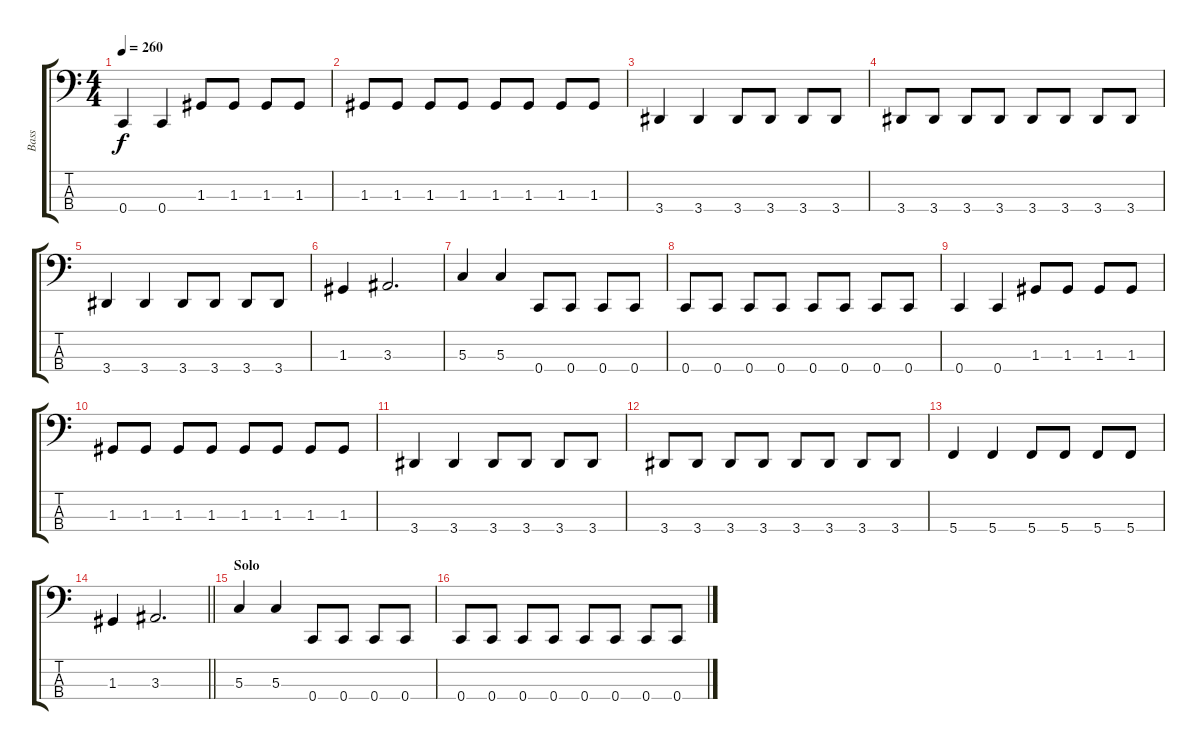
\track ("Bass" "Bass") {instrument electricbassfinger}
\staff {score tabs}
\tuning (F2 C2 G1 C1) {hide}
\ts (4 4)
\tempo 260
\clef f4
\ks c
0.4.4{dy f} 0.4.4 1.3.8 1.3.8 1.3.8 1.3.8 |
1.3.8 1.3.8 1.3.8 1.3.8 1.3.8 1.3.8 1.3.8 1.3.8 |
3.4.4 3.4.4 3.4.8 3.4.8 3.4.8 3.4.8 |
3.4.8 3.4.8 3.4.8 3.4.8 3.4.8 3.4.8 3.4.8 3.4.8 |
3.4.4 3.4.4 3.4.8 3.4.8 3.4.8 3.4.8 |
1.3.4 3.3.2{d} |
5.3.4 5.3.4 0.4.8 0.4.8 0.4.8 0.4.8 |
0.4.8 0.4.8 0.4.8 0.4.8 0.4.8 0.4.8 0.4.8 0.4.8 |
0.4.4 0.4.4 1.3.8 1.3.8 1.3.8 1.3.8 |
1.3.8 1.3.8 1.3.8 1.3.8 1.3.8 1.3.8 1.3.8 1.3.8 |
3.4.4 3.4.4 3.4.8 3.4.8 3.4.8 3.4.8 |
3.4.8 3.4.8 3.4.8 3.4.8 3.4.8 3.4.8 3.4.8 3.4.8 |
5.4.4 5.4.4 5.4.8 5.4.8 5.4.8 5.4.8 |
\barLineRight lightlight
1.3.4 3.3.2{d} |
\section ("" "Solo")
5.3.4 5.3.4 0.4.8 0.4.8 0.4.8 0.4.8 |
0.4.8 0.4.8 0.4.8 0.4.8 0.4.8 0.4.8 0.4.8 0.4.8
